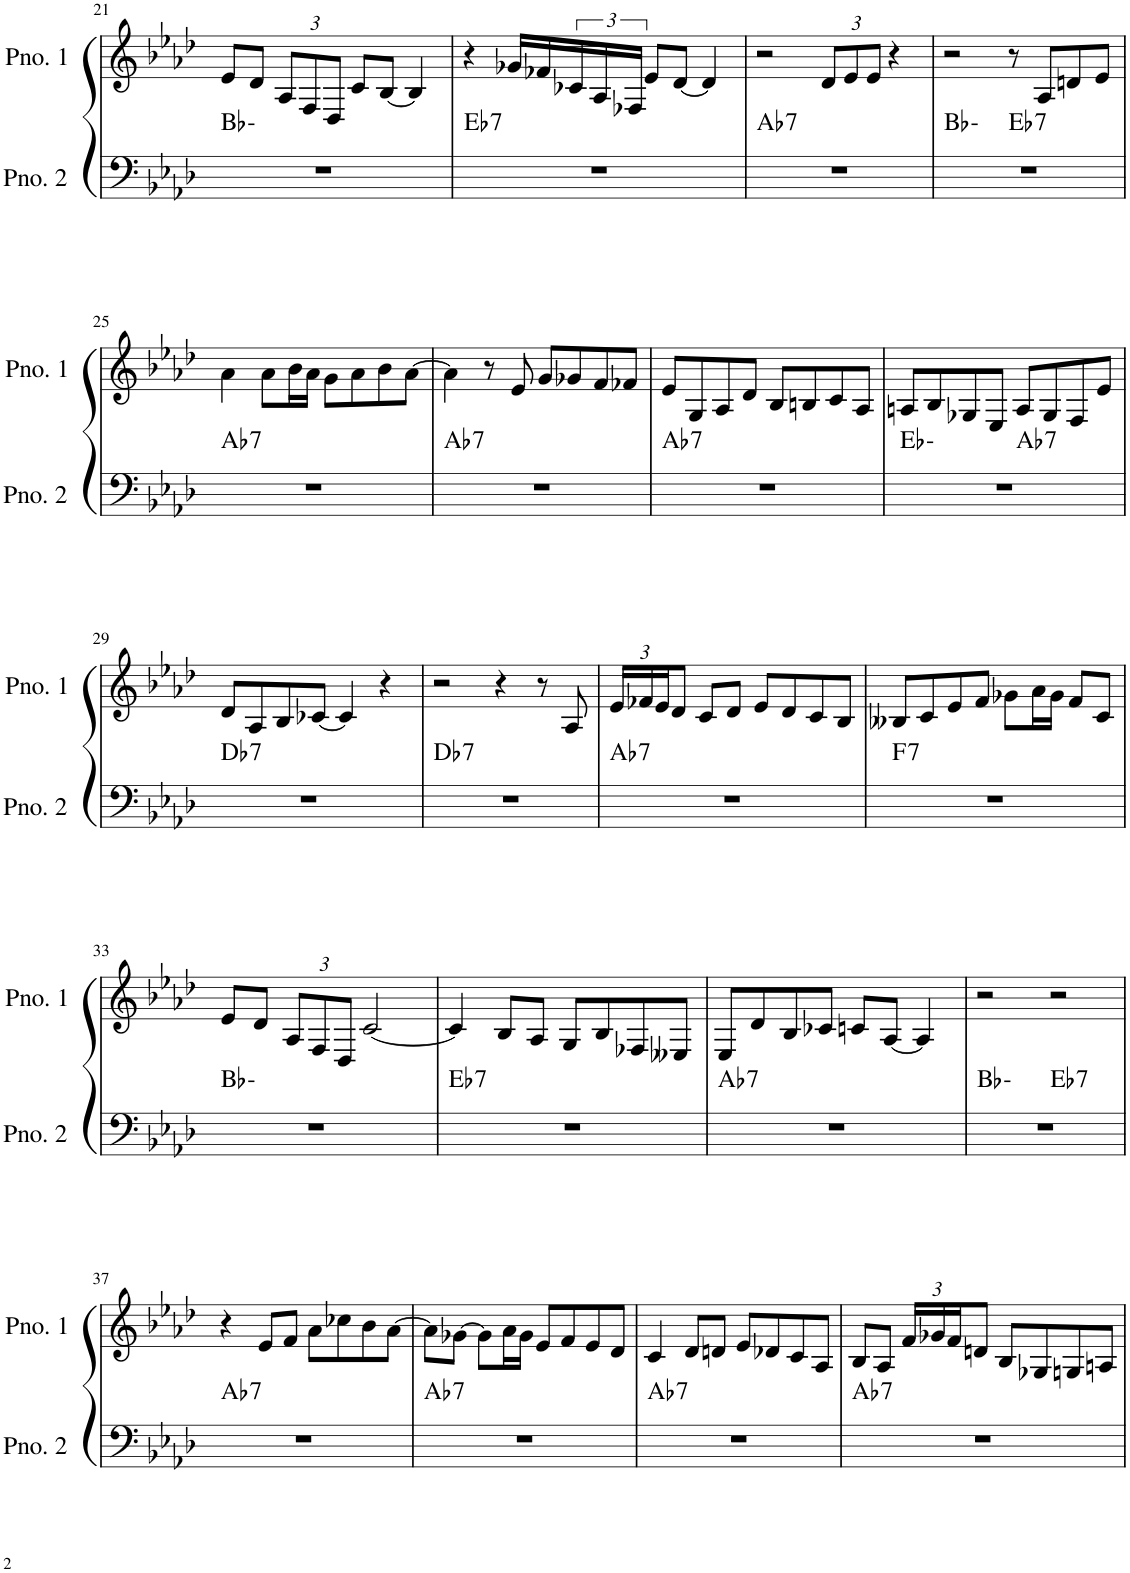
**kern	**harte	**kern
*part2	*part2	*part1
*staff2	*	*staff1
*I"ピアノ 2	*	*I"ピアノ 1
!!LO:PB:g=z
*clefF4	*	*clefG2
*k[b-e-a-d-]	*	*k[b-e-a-d-]
*M4/4	*	*M4/4
=21	=21	=21
1r	Bb:min	8e-/L
.	.	8d-/J
*	*	*Xbrackettup
.	.	12A-/L
.	.	12F/
.	.	12D-/J
.	.	8c/L
.	.	[8B-/J
.	.	4B-/]
=22	=22	=22
!	!LO:H:kt=7	!
1r	Eb:7	4r
.	.	16g-X/LL
.	.	16f-X/
*	*	*brackettup
.	.	24c-X/
.	.	24A-/
.	.	24F-X/JJ
.	.	8e-/L
.	.	[8d-/J
.	.	4d-/]
=23	=23	=23
!	!LO:H:kt=7	!
1r	Ab:7	2r
*	*	*Xbrackettup
.	.	12d-/L
.	.	12e-/
.	.	12e-/J
.	.	4r
=24	=24	=24
*^	*	*
1r	2ryy	Bb:min	2r
!	!	!LO:H:kt=7	!
.	2ryy	Eb:7	8r
.	.	.	8A-/L
.	.	.	8dn/
.	.	.	8e-/J
!!LO:LB:g=z
=25	=25	=25	=25
!	!	!LO:H:kt=7	!
*v	*v	*	*
1r	Ab:7	4a-\
.	.	8a-\L
.	.	16b-\L
.	.	16a-\JJ
.	.	8g\L
.	.	8a-\
.	.	8b-\
.	.	[8a-\J
=26	=26	=26
!	!LO:H:kt=7	!
1r	Ab:7	4a-\]
.	.	8r
.	.	8e-/
.	.	8g/L
.	.	8g-X/
.	.	8f/
.	.	8f-X/J
=27	=27	=27
!	!LO:H:kt=7	!
1r	Ab:7	8e-/L
.	.	8G/
.	.	8A-/
.	.	8d-/J
.	.	8B-/L
.	.	8Bn/
.	.	8c/
.	.	8A-/J
=28	=28	=28
*^	*	*
1r	2ryy	Eb:min	8An/L
.	.	.	8B-/
.	.	.	8G-X/
.	.	.	8E-/J
!	!	!LO:H:kt=7	!
.	2ryy	Ab:7	8A/L
.	.	.	8G-/
.	.	.	8F/
.	.	.	8e-/J
!!LO:LB:g=z
=29	=29	=29	=29
!	!	!LO:H:kt=7	!
*v	*v	*	*
1r	Db:7	8d-/L
.	.	8A-/
.	.	8B-/
.	.	[8c-X/J
.	.	4c-/]
.	.	4r
=30	=30	=30
!	!LO:H:kt=7	!
1r	Db:7	2r
.	.	4r
.	.	8r
.	.	8A-/
=31	=31	=31
!	!LO:H:kt=7	!
1r	Ab:7	24e-/LL
.	.	24f-X/
.	.	24e-/J
.	.	8d-/J
.	.	8c/L
.	.	8d-/J
.	.	8e-/L
.	.	8d-/
.	.	8c/
.	.	8B-/J
=32	=32	=32
!	!LO:H:kt=7	!
1r	F:7	8B--X/L
.	.	8c/
.	.	8e-/
.	.	8f/J
.	.	8g-X\L
.	.	16a-\L
.	.	16g-\JJ
.	.	8f/L
.	.	8c/J
!!LO:LB:g=z
=33	=33	=33
1r	Bb:min	8e-/L
.	.	8d-/J
.	.	12A-/L
.	.	12F/
.	.	12D-/J
.	.	[2c/
=34	=34	=34
!	!LO:H:kt=7	!
1r	Eb:7	4c/]
.	.	8B-/L
.	.	8A-/J
.	.	8G/L
.	.	8B-/
.	.	8F-X/
.	.	8E--X/J
=35	=35	=35
!	!LO:H:kt=7	!
1r	Ab:7	8E-/L
.	.	8d-/
.	.	8B-/
.	.	8c-X/J
.	.	8cn/L
.	.	[8A-/J
.	.	4A-/]
=36	=36	=36
*^	*	*
1r	2ryy	Bb:min	2r
!	!	!LO:H:kt=7	!
.	2ryy	Eb:7	2r
!!LO:LB:g=z
=37	=37	=37	=37
!	!	!LO:H:kt=7	!
*v	*v	*	*
1r	Ab:7	4r
.	.	8e-/L
.	.	8f/J
.	.	8a-\L
.	.	8cc-X\
.	.	8b-\
.	.	[8a-\J
=38	=38	=38
!	!LO:H:kt=7	!
1r	Ab:7	8a-\L]
.	.	[8g-X\J
.	.	8g-\L]
.	.	16a-\L
.	.	16g-\JJ
.	.	8e-/L
.	.	8f/
.	.	8e-/
.	.	8d-/J
=39	=39	=39
!	!LO:H:kt=7	!
1r	Ab:7	4c/
.	.	8d-/L
.	.	8dn/J
.	.	8e-/L
.	.	8d-X/
.	.	8c/
.	.	8A-/J
=40	=40	=40
!	!LO:H:kt=7	!
1r	Ab:7	8B-/L
.	.	8A-/J
.	.	24f/LL
.	.	24g-X/
.	.	24f/J
.	.	8dn/J
.	.	8B-/L
.	.	8G-X/
.	.	8Gn/
.	.	8An/J
=	=	=
*-	*-	*-
